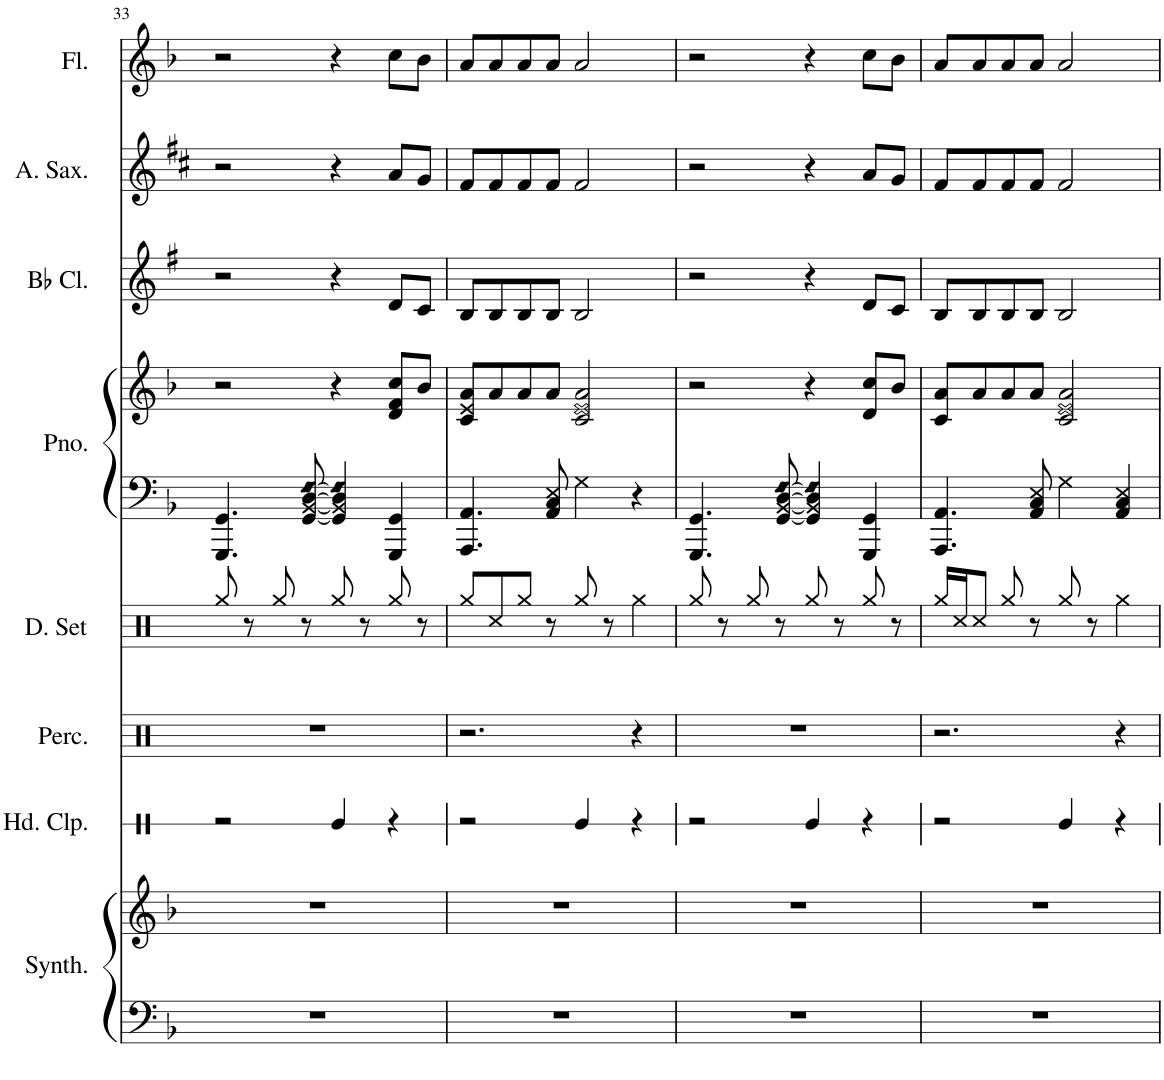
**kern	**kern	**kern	**kern	**kern	**kern	**kern	**kern	**kern	**kern
*part8	*part8	*part7	*part6	*part5	*part4	*part4	*part3	*part2	*part1
*staff10	*staff9	*staff8	*staff7	*staff6	*staff5	*staff4	*staff3	*staff2	*staff1
*I"Bass Synthesiser	*	*I"Hand Clap	*I"Percussion	*I"Drumset	*I"Piano	*	*I"Bb Clarinet	*I"Alto Saxophone	*I"Flute
*I'Synth.	*	*I'Hd. Clp.	*I'Perc.	*I'D. Set	*I'Pno.	*	*I'Bb Cl.	*I'A. Sax.	*I'Fl.
!!LO:PB:g=z
*clefF4	*clefG2	*clefX	*clefX	*clefX	*clefF4	*clefG2	*clefG2	*clefG2	*clefG2
*	*	*	*	*	*	*	*Trd1c2	*Trd5c9	*
*k[b-]	*k[b-]	*k[]	*k[]	*k[]	*k[b-]	*k[b-]	*k[f#]	*k[f#c#]	*k[b-]
*M4/4	*M4/4	*M4/4	*M4/4	*M4/4	*M4/4	*M4/4	*M4/4	*M4/4	*M4/4
=33	=33	=33	=33	=33	=33	=33	=33	=33	=33
1r	1r	2r	1r	8Rgg/	4.GGG/ 4.GG/	2r	2r	2r	2r
.	.	.	.	8r	.	.	.	.	.
.	.	.	.	8Rgg/	.	.	.	.	.
!	!	!	!	!	!LO:N:n=4:head=diamond	!	!	!	!
.	.	.	.	8r	[8GG/ [8BB-/ [8D/ [8F/	.	.	.	.
!	!	!	!	!	!LO:N:n=4:head=diamond	!	!	!	!
.	.	4Re/	.	8Rgg/	4GG/] 4BB-/] 4D/] 4F/]	4r	4r	4r	4r
.	.	.	.	8r	.	.	.	.	.
.	.	4r	.	8Rgg/	4GGG/ 4GG/	8d/ 8f/ 8cc/L	8d/L	8a/L	8cc\L
.	.	.	.	8r	.	8b-/J	8c/J	8g/J	8b-\J
=34	=34	=34	=34	=34	=34	=34	=34	=34	=34
1r	1r	2r	2.r	8Rgg/L	4.AAA/ 4.AA/	8c/ 8e/ 8a/L	8B/L	8f#/L	8a/L
.	.	.	.	8Rcc/	.	8a/	8B/	8f#/	8a/
.	.	.	.	8Rgg/J	.	8a/	8B/	8f#/	8a/
.	.	.	.	8r	8AA/ 8C/ 8E/	8a/J	8B/J	8f#/J	8a/J
.	.	4Re/	.	8Rgg/	4G\	2c/ 2e/ 2a/	2B/	2f#/	2a/
.	.	.	.	8r	.	.	.	.	.
.	.	4r	4r	4Rgg\	4r	.	.	.	.
=35	=35	=35	=35	=35	=35	=35	=35	=35	=35
1r	1r	2r	1r	8Rgg/	4.GGG/ 4.GG/	2r	2r	2r	2r
.	.	.	.	8r	.	.	.	.	.
.	.	.	.	8Rgg/	.	.	.	.	.
!	!	!	!	!	!LO:N:n=4:head=diamond	!	!	!	!
.	.	.	.	8r	[8GG/ [8BB-/ [8D/ [8F/	.	.	.	.
!	!	!	!	!	!LO:N:n=4:head=diamond	!	!	!	!
.	.	4Re/	.	8Rgg/	4GG/] 4BB-/] 4D/] 4F/]	4r	4r	4r	4r
.	.	.	.	8r	.	.	.	.	.
.	.	4r	.	8Rgg/	4GGG/ 4GG/	8d/ 8cc/L	8d/L	8a/L	8cc\L
.	.	.	.	8r	.	8b-/J	8c/J	8g/J	8b-\J
=36	=36	=36	=36	=36	=36	=36	=36	=36	=36
1r	1r	2r	2.r	16Rgg/LL	4.AAA/ 4.AA/	8c/ 8a/L	8B/L	8f#/L	8a/L
.	.	.	.	16Rcc/J	.	.	.	.	.
.	.	.	.	8Rcc/J	.	8a/	8B/	8f#/	8a/
.	.	.	.	8Rgg/	.	8a/	8B/	8f#/	8a/
.	.	.	.	8r	8AA/ 8C/ 8E/	8a/J	8B/J	8f#/J	8a/J
.	.	4Re/	.	8Rgg/	4G\	2c/ 2e/ 2a/	2B/	2f#/	2a/
.	.	.	.	8r	.	.	.	.	.
.	.	4r	4r	4Rgg\	4AA/ 4C/ 4E/	.	.	.	.
=	=	=	=	=	=	=	=	=	=
*-	*-	*-	*-	*-	*-	*-	*-	*-	*-
